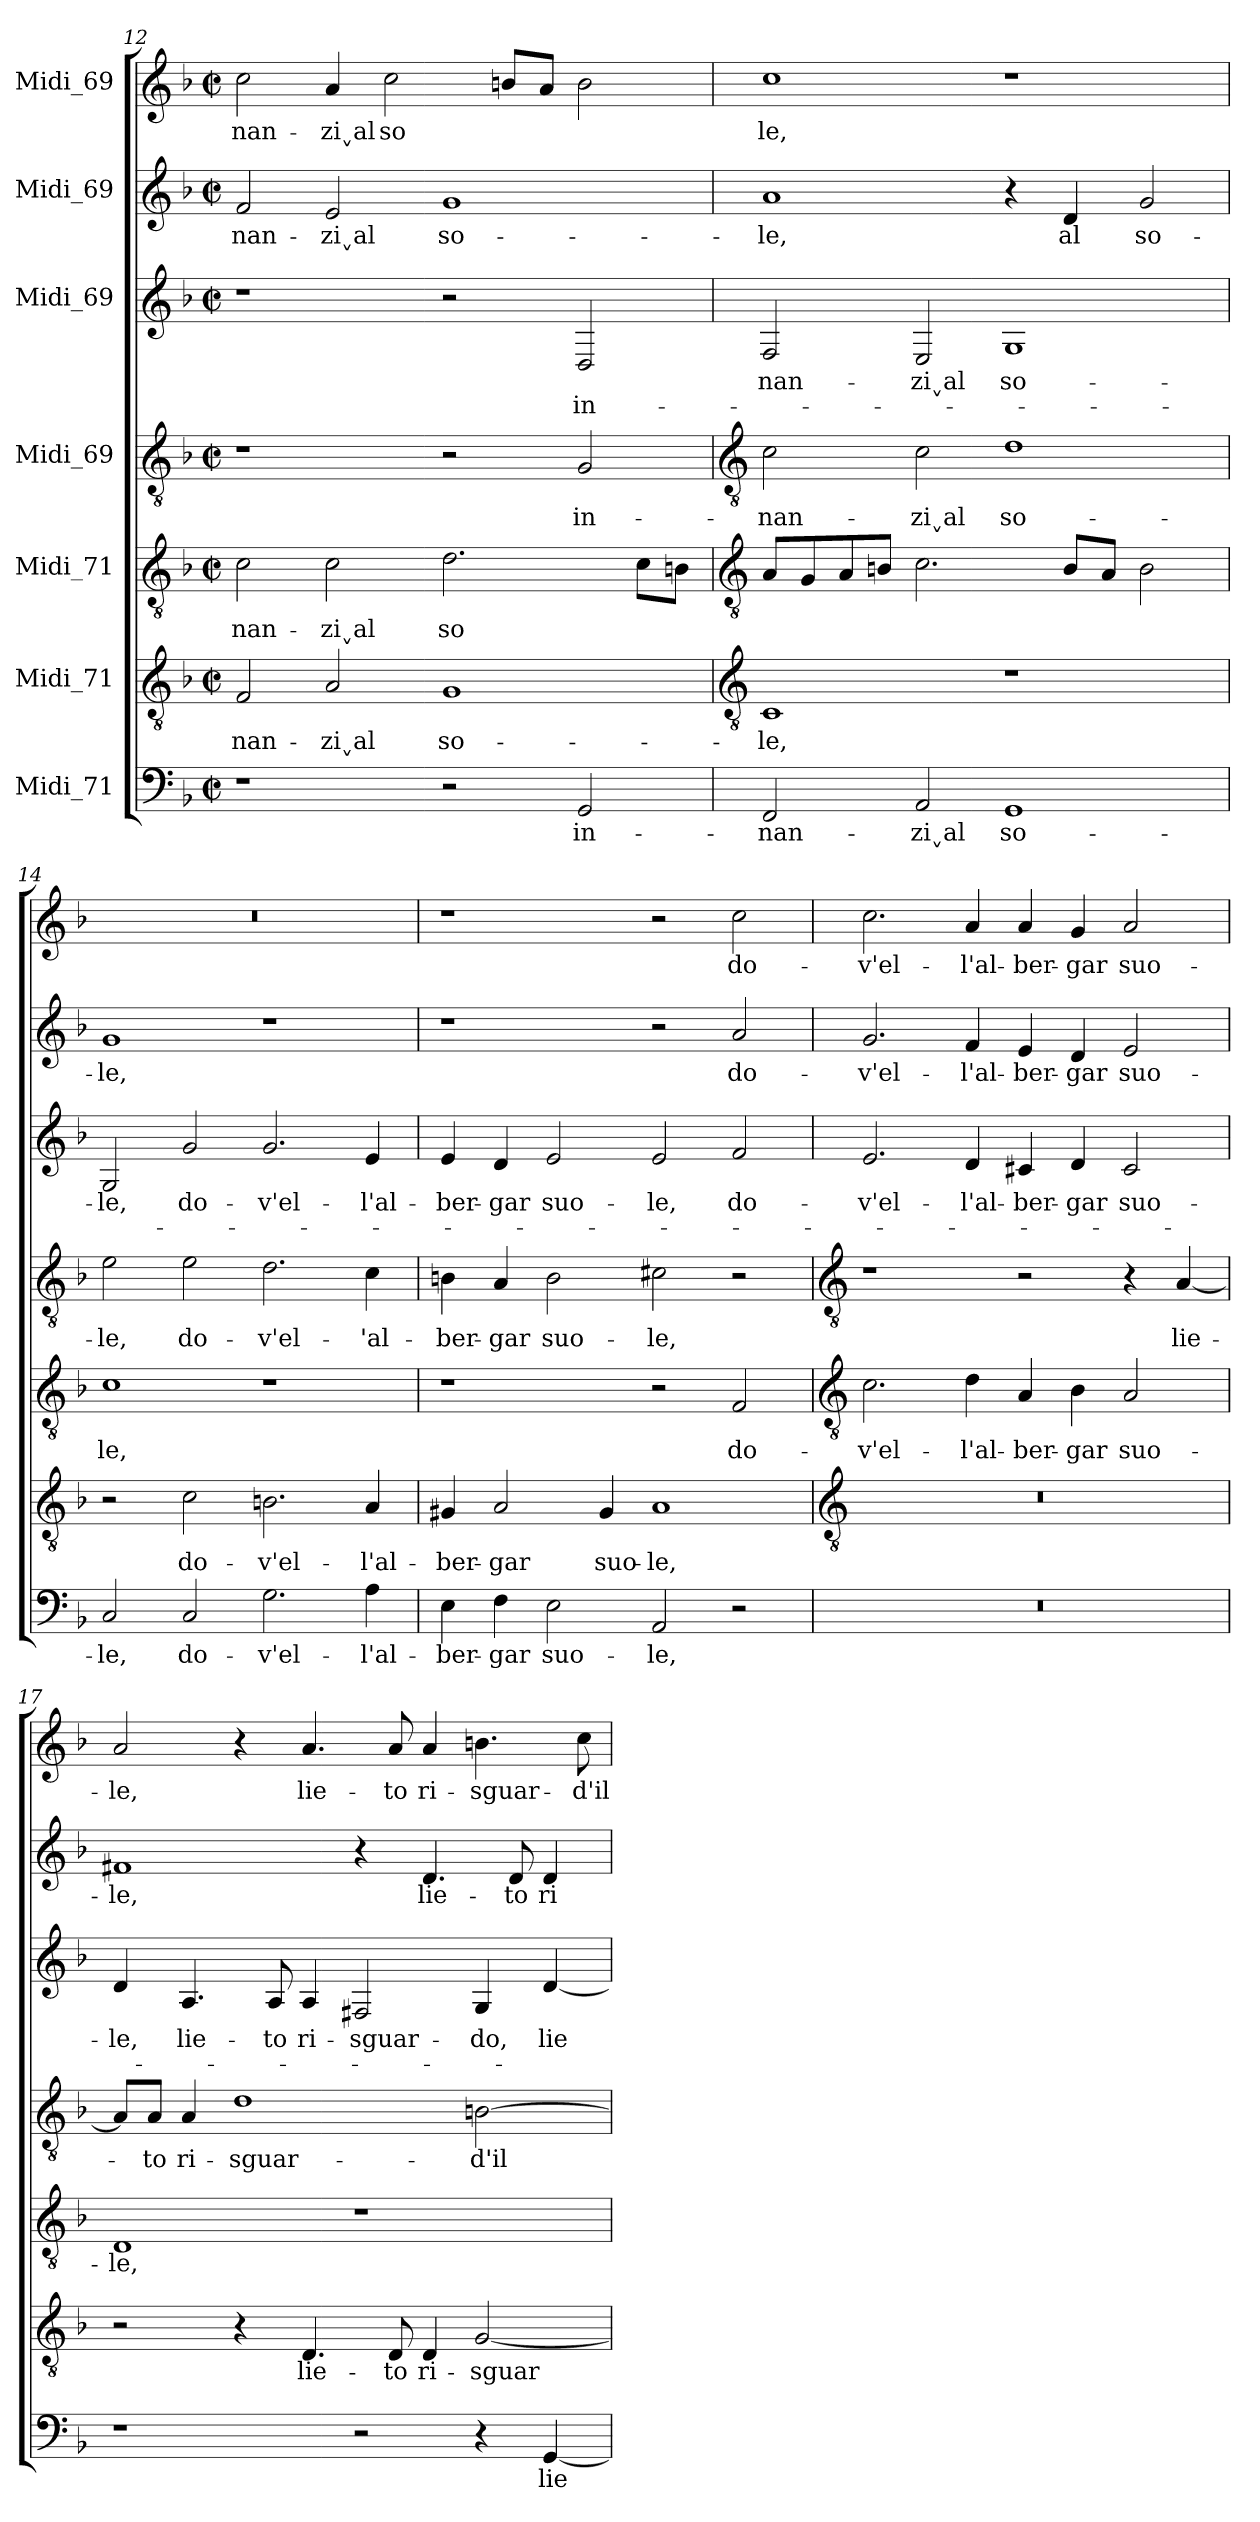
**kern	**text	**kern	**text	**kern	**text	**kern	**text	**kern	**text	**text	**kern	**text	**kern	**text
*part7	*part7	*part6	*part6	*part5	*part5	*part4	*part4	*part3	*part3	*part3	*part2	*part2	*part1	*part1
*staff7	*staff7	*staff6	*staff6	*staff5	*staff5	*staff4	*staff4	*staff3	*staff3	*staff3	*staff2	*staff2	*staff1	*staff1
*I"Midi_71	*	*I"Midi_71	*	*I"Midi_71	*	*I"Midi_69	*	*I"Midi_69	*	*	*I"Midi_69	*	*I"Midi_69	*
*clefF4	*	*clefGv2	*	*clefGv2	*	*clefGv2	*	*clefG2	*	*	*clefG2	*	*clefG2	*
*k[b-]	*	*k[b-]	*	*k[b-]	*	*k[b-]	*	*k[b-]	*	*	*k[b-]	*	*k[b-]	*
*F:	*	*F:	*	*F:	*	*F:	*	*F:	*	*	*F:	*	*F:	*
*M4/2	*	*M4/2	*	*M4/2	*	*M4/2	*	*M4/2	*	*	*M4/2	*	*M4/2	*
*met(c|)	*	*met(c|)	*	*met(c|)	*	*met(c|)	*	*met(c|)	*	*	*met(c|)	*	*met(c|)	*
=12	=12	=12	=12	=12	=12	=12	=12	=12	=12	=12	=12	=12	=12	=12
!	!	!	!LO:LY:b	!	!LO:LY:b	!	!	!	!	!	!	!LO:LY:b	!	!LO:LY:b
1r	.	2F	-nan-	2c	-nan-	1r	.	1r	.	.	2f	-nan-	2cc	-nan-
!	!	!	!LO:LY:b	!	!LO:LY:b	!	!	!	!	!	!	!LO:LY:b	!	!LO:LY:b
.	.	2A	-ziˬal	2c	-ziˬal	.	.	.	.	.	2e	-ziˬal	4a	-ziˬal
!	!	!	!	!	!	!	!	!	!	!	!	!	!	!LO:LY:b
.	.	.	.	.	.	.	.	.	.	.	.	.	2cc	so
!	!	!	!LO:LY:b	!	!LO:LY:b	!	!	!	!	!	!	!LO:LY:b	!	!
2r	.	1G	so-	2.d	so	2r	.	2r	.	.	1g	so-	.	.
.	.	.	.	.	.	.	.	.	.	.	.	.	8bnL	.
.	.	.	.	.	.	.	.	.	.	.	.	.	8aJ	.
!	!LO:LY:b	!	!	!	!	!	!LO:LY:b	!	!	!LO:LY:b	!	!	!	!
2GG	in-	.	.	.	.	2G	in-	2D	.	in-	.	.	2b	.
.	.	.	.	8cL	.	.	.	.	.	.	.	.	.	.
.	.	.	.	8BnJ	.	.	.	.	.	.	.	.	.	.
!!LO:LB:g=z
=13	=13	=13	=13	=13	=13	=13	=13	=13	=13	=13	=13	=13	=13	=13
*	*	*clefGv2	*	*clefGv2	*	*clefGv2	*	*	*	*	*	*	*	*
!	!LO:LY:b	!	!LO:LY:b	!	!	!	!LO:LY:b	!	!LO:LY:b	!	!	!LO:LY:b	!	!LO:LY:b
2FF	-nan-	1C	-le,	8AL	.	2c	-nan-	2F	-nan-	.	1a	-le,	1cc	le,
.	.	.	.	8G	.	.	.	.	.	.	.	.	.	.
.	.	.	.	8A	.	.	.	.	.	.	.	.	.	.
.	.	.	.	8BnJ	.	.	.	.	.	.	.	.	.	.
!	!LO:LY:b	!	!	!	!	!	!LO:LY:b	!	!LO:LY:b	!	!	!	!	!
2AA	-ziˬal	.	.	2.c	.	2c	-ziˬal	2E	-ziˬal	.	.	.	.	.
!	!LO:LY:b	!	!	!	!	!	!LO:LY:b	!	!LO:LY:b	!	!	!	!	!
1GG	so-	1r	.	.	.	1d	so-	1G	so-	.	4r	.	1r	.
!	!	!	!	!	!	!	!	!	!	!	!	!LO:LY:b	!	!
.	.	.	.	8BL	.	.	.	.	.	.	4d	al	.	.
.	.	.	.	8AJ	.	.	.	.	.	.	.	.	.	.
!	!	!	!	!	!	!	!	!	!	!	!	!LO:LY:b	!	!
.	.	.	.	2B	.	.	.	.	.	.	2g	so-	.	.
=14	=14	=14	=14	=14	=14	=14	=14	=14	=14	=14	=14	=14	=14	=14
!	!LO:LY:b	!	!	!	!LO:LY:b	!	!LO:LY:b	!	!LO:LY:b	!	!	!LO:LY:b	!	!
2C	-le,	2r	.	1c	le,	2e	-le,	2G	-le,	.	1g	-le,	0r	.
!	!LO:LY:b	!	!LO:LY:b	!	!	!	!LO:LY:b	!	!LO:LY:b	!	!	!	!	!
2C	do-	2c	do-	.	.	2e	do-	2g	do-	.	.	.	.	.
!	!LO:LY:b	!	!LO:LY:b	!	!	!	!LO:LY:b	!	!LO:LY:b	!	!	!	!	!
2.G	-v'el-	2.Bn	-v'el-	1r	.	2.d	-v'el-	2.g	-v'el-	.	1r	.	.	.
!	!LO:LY:b	!	!LO:LY:b	!	!	!	!LO:LY:b	!	!LO:LY:b	!	!	!	!	!
4A	-l'al-	4A	-l'al-	.	.	4c	-'al-	4e	-l'al-	.	.	.	.	.
=15	=15	=15	=15	=15	=15	=15	=15	=15	=15	=15	=15	=15	=15	=15
!	!LO:LY:b	!	!LO:LY:b	!	!	!	!LO:LY:b	!	!LO:LY:b	!	!	!	!	!
4E	-ber-	4G#X	-ber-	1r	.	4Bn	-ber-	4e	-ber-	.	1r	.	1r	.
!	!LO:LY:b	!	!LO:LY:b	!	!	!	!LO:LY:b	!	!LO:LY:b	!	!	!	!	!
4F	-gar	2A	-gar	.	.	4A	-gar	4d	-gar	.	.	.	.	.
!	!LO:LY:b	!	!	!	!	!	!LO:LY:b	!	!LO:LY:b	!	!	!	!	!
2E	suo-	.	.	.	.	2B	suo-	2e	suo-	.	.	.	.	.
!	!	!	!LO:LY:b	!	!	!	!	!	!	!	!	!	!	!
.	.	4G#	suo-	.	.	.	.	.	.	.	.	.	.	.
!	!LO:LY:b	!	!LO:LY:b	!	!	!	!LO:LY:b	!	!LO:LY:b	!	!	!	!	!
2AA	-le,	1A	-le,	2r	.	2c#X	-le,	2e	-le,	.	2r	.	2r	.
!	!	!	!	!	!LO:LY:b	!	!	!	!LO:LY:b	!	!	!LO:LY:b	!	!LO:LY:b
2r	.	.	.	2F	do-	2r	.	2f	do-	.	2a	do-	2cc	do-
!!LO:LB:g=z
=16	=16	=16	=16	=16	=16	=16	=16	=16	=16	=16	=16	=16	=16	=16
*	*	*clefGv2	*	*clefGv2	*	*clefGv2	*	*	*	*	*	*	*	*
!	!	!	!	!	!LO:LY:b	!	!	!	!LO:LY:b	!	!	!LO:LY:b	!	!LO:LY:b
0r	.	0r	.	2.c	-v'el-	1r	.	2.e	-v'el-	.	2.g	-v'el-	2.cc	-v'el-
!	!	!	!	!	!LO:LY:b	!	!	!	!LO:LY:b	!	!	!LO:LY:b	!	!LO:LY:b
.	.	.	.	4d	-l'al-	.	.	4d	-l'al-	.	4f	-l'al-	4a	-l'al-
!	!	!	!	!	!LO:LY:b	!	!	!	!LO:LY:b	!	!	!LO:LY:b	!	!LO:LY:b
.	.	.	.	4A	-ber-	2r	.	4c#X	-ber-	.	4e	-ber-	4a	-ber-
!	!	!	!	!	!LO:LY:b	!	!	!	!LO:LY:b	!	!	!LO:LY:b	!	!LO:LY:b
.	.	.	.	4B-	-gar	.	.	4d	-gar	.	4d	-gar	4g	-gar
!	!	!	!	!	!LO:LY:b	!	!	!	!LO:LY:b	!	!	!LO:LY:b	!	!LO:LY:b
.	.	.	.	2A	suo-	4r	.	2c#	suo-	.	2e	suo-	2a	suo-
!	!	!	!	!	!	!	!LO:LY:b	!	!	!	!	!	!	!
.	.	.	.	.	.	[4A	lie-	.	.	.	.	.	.	.
=17	=17	=17	=17	=17	=17	=17	=17	=17	=17	=17	=17	=17	=17	=17
!	!	!	!	!	!LO:LY:b	!	!	!	!LO:LY:b	!	!	!LO:LY:b	!	!LO:LY:b
1r	.	2r	.	1D	-le,	8AL]	.	4d	-le,	.	1f#X	-le,	2a	-le,
!	!	!	!	!	!	!	!LO:LY:b	!	!	!	!	!	!	!
.	.	.	.	.	.	8AJ	-to	.	.	.	.	.	.	.
!	!	!	!	!	!	!	!LO:LY:b	!	!LO:LY:b	!	!	!	!	!
.	.	.	.	.	.	4A	ri-	4.A	lie-	.	.	.	.	.
!	!	!	!	!	!	!	!LO:LY:b	!	!	!	!	!	!	!
.	.	4r	.	.	.	1d	-sguar-	.	.	.	.	.	4r	.
!	!	!	!	!	!	!	!	!	!LO:LY:b	!	!	!	!	!
.	.	.	.	.	.	.	.	8A	-to	.	.	.	.	.
!	!	!	!LO:LY:b	!	!	!	!	!	!LO:LY:b	!	!	!	!	!LO:LY:b
.	.	4.D	lie-	.	.	.	.	4A	ri-	.	.	.	4.a	lie-
!	!	!	!	!	!	!	!	!	!LO:LY:b	!	!	!	!	!
2r	.	.	.	1r	.	.	.	2F#X	-sguar-	.	4r	.	.	.
!	!	!	!LO:LY:b	!	!	!	!	!	!	!	!	!	!	!LO:LY:b
.	.	8D	-to	.	.	.	.	.	.	.	.	.	8a	-to
!	!	!	!LO:LY:b	!	!	!	!	!	!	!	!	!LO:LY:b	!	!LO:LY:b
.	.	4D	ri-	.	.	.	.	.	.	.	4.d	lie-	4a	ri-
!	!	!	!LO:LY:b	!	!	!	!LO:LY:b	!	!LO:LY:b	!	!	!	!	!LO:LY:b
4r	.	[2G	-sguar-	.	.	[2Bn	-d'il	4G	-do,	.	.	.	4.bn	-sguar-
!	!	!	!	!	!	!	!	!	!	!	!	!LO:LY:b	!	!
.	.	.	.	.	.	.	.	.	.	.	8d	-to	.	.
!	!LO:LY:b	!	!	!	!	!	!	!	!LO:LY:b	!	!	!LO:LY:b	!	!
[4GG	lie-	.	.	.	.	.	.	[4d	lie-	.	4d	ri-	.	.
!	!	!	!	!	!	!	!	!	!	!	!	!	!	!LO:LY:b
.	.	.	.	.	.	.	.	.	.	.	.	.	8cc	-d'il
=	=	=	=	=	=	=	=	=	=	=	=	=	=	=
*-	*-	*-	*-	*-	*-	*-	*-	*-	*-	*-	*-	*-	*-	*-
